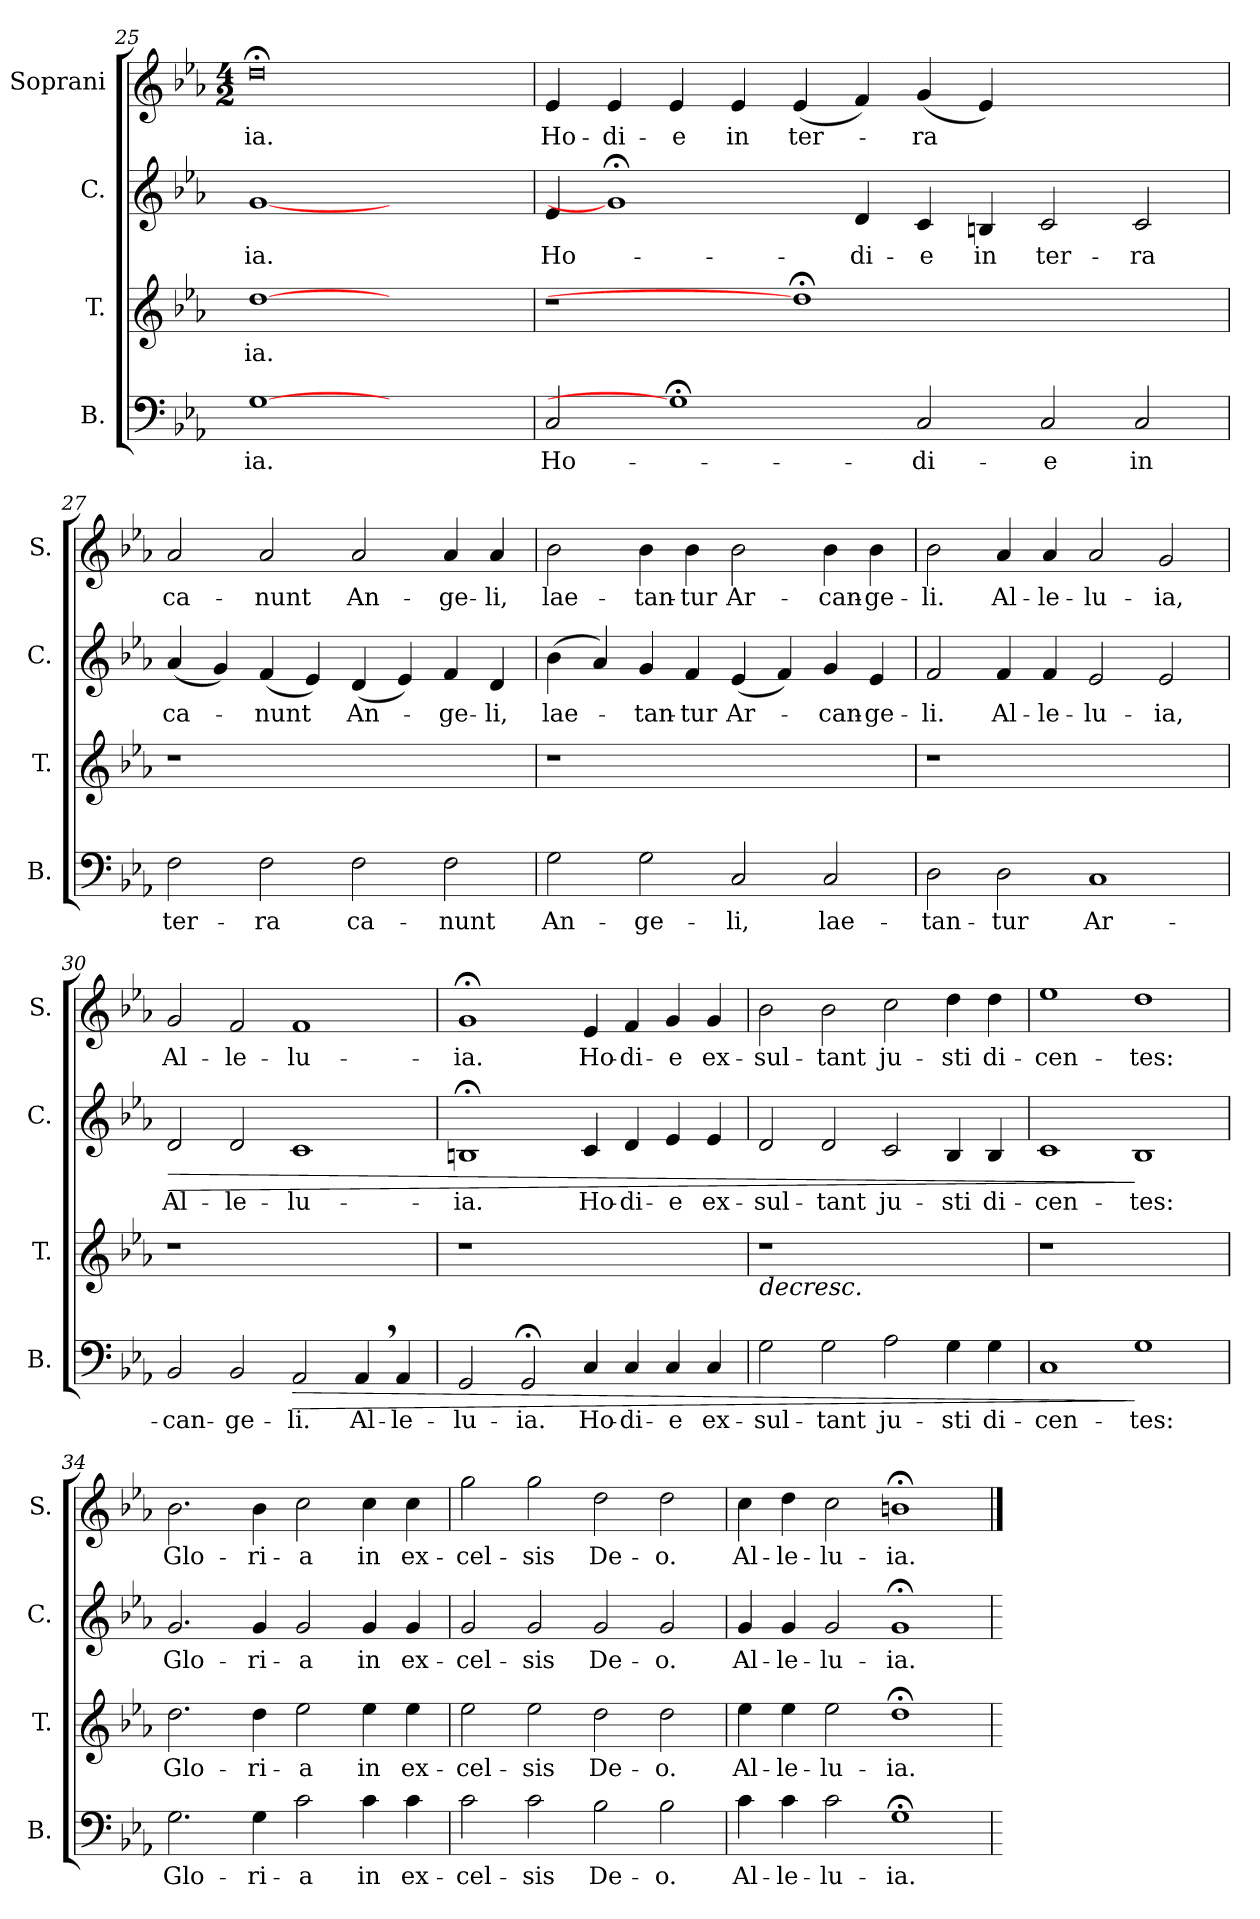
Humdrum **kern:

**kern	**text	**dynam	**kern	**text	**dynam	**kern	**text	**dynam	**kern	**text
*part4	*part4	*part4	*part3	*part3	*part3	*part2	*part2	*part2	*part1	*part1
*staff4	*staff4	*staff4	*staff3	*staff3	*staff3	*staff2	*staff2	*staff2	*staff1	*staff1
*I"B.	*	*	*I"T.	*	*	*I"C.	*	*	*I"Soprani	*
*I'B.	*	*	*I'T.	*	*	*I'C.	*	*	*I'S.	*
*clefF4	*	*	*clefG2	*	*	*clefG2	*	*	*clefG2	*
*k[b-e-a-]	*	*	*k[b-e-a-]	*	*	*k[b-e-a-]	*	*	*k[b-e-a-]	*
*E-:	*	*	*E-:	*	*	*E-:	*	*	*E-:	*
*	*	*	*	*	*	*	*	*	*M4/2	*
=25	=25	=25	=25	=25	=25	=25	=25	=25	=25	=25
!	!LO:LY:b:rj	!	!	!LO:LY:b:rj	!	!	!LO:LY:b:rj	!	!	!LO:LY:b:rj
[1G	-ia.	.	[1dd	-ia.	.	[1g	-ia.	.	0dd;<	-ia.
1ryy	.	.	1ryy	.	.	1ryy	.	.	.	.
=26	=26	=26	=26	=26	=26	=26	=26	=26	=26	=26
!	!LO:LY:b:cj	!	!LO:N:vis=1	!	!	!	!LO:LY:b:cj	!	!	!LO:LY:b:cj
2C/	Ho-	.	1r	.	.	4e-/	Ho-	.	4e-/	Ho-
!	!	!	!	!	!	!	!	!	!	!LO:LY:b:cj
.	.	.	.	.	.	1g;<]	.	.	4e-/	-di-
!	!	!	!	!	!	!	!	!	!	!LO:LY:b:cj
1G;<]	.	.	.	.	.	.	.	.	4e-/	-e
!	!	!	!	!	!	!	!	!	!	!LO:LY:b:cj
.	.	.	.	.	.	.	.	.	4e-/	in
!	!	!	!	!	!	!	!	!	!	!LO:LY:b:cj
.	.	.	1dd;<]	.	.	.	.	.	(<4e-/	ter-
!	!	!	!	!	!	!	!LO:LY:b:cj	!	!	!
.	.	.	.	.	.	4d/	-di-	.	4f/)	.
!	!LO:LY:b:cj	!	!	!	!	!	!LO:LY:b:cj	!	!	!LO:LY:b:cj
2C/	-di-	.	.	.	.	4c/	-e	.	(<4g/	-ra
!	!	!	!	!	!	!	!LO:LY:b:cj	!	!	!
.	.	.	.	.	.	4Bn/	in	.	4e-/)	.
!	!LO:LY:b:cj	!	!	!	!	!	!LO:LY:b:cj	!	!	!
2C/	-e	.	1ryy	.	.	2c/	ter-	.	1ryy	.
!	!LO:LY:b:cj	!	!	!	!	!	!LO:LY:b:cj	!	!	!
2C/	in	.	.	.	.	2c/	-ra	.	.	.
=27	=27	=27	=27	=27	=27	=27	=27	=27	=27	=27
!	!LO:LY:b:cj	!	!LO:N:vis=1	!	!	!	!LO:LY:b:cj	!	!	!LO:LY:b:cj
2F\	ter-	.	1r	.	.	(<4a-/	ca-	.	2a-/	ca-
.	.	.	.	.	.	4g/)	.	.	.	.
!	!LO:LY:b:cj	!	!	!	!	!	!LO:LY:b	!	!	!LO:LY:b:cj
2F\	-ra	.	.	.	.	(<4f/	-nunt	.	2a-/	-nunt
.	.	.	.	.	.	4e-/)	.	.	.	.
!	!LO:LY:b:cj	!	!	!	!	!	!LO:LY:b:cj	!	!	!LO:LY:b:cj
2F\	ca-	.	1ryy	.	.	(<4d/	An-	.	2a-/	An-
.	.	.	.	.	.	4e-/)	.	.	.	.
!	!LO:LY:b:cj	!	!	!	!	!	!LO:LY:b:cj	!	!	!LO:LY:b:cj
2F\	-nunt	.	.	.	.	4f/	-ge-	.	4a-/	-ge-
!	!	!	!	!	!	!	!LO:LY:b:cj	!	!	!LO:LY:b:cj
.	.	.	.	.	.	4d/	-li,	.	4a-/	-li,
!!LO:LB:g=z
=28	=28	=28	=28	=28	=28	=28	=28	=28	=28	=28
!	!LO:LY:b:cj	!	!	!	!	!	!LO:LY:b:cj	!	!	!LO:LY:b:cj
2G\	An-	.	1r	.	.	(>4b-\	lae-	.	2b-\	lae-
.	.	.	.	.	.	4a-/)	.	.	.	.
!	!LO:LY:b:cj	!	!	!	!	!	!LO:LY:b	!	!	!LO:LY:b
2G\	-ge-	.	.	.	.	4g/	-tan-	.	4b-\	-tan-
!	!	!	!	!	!	!	!LO:LY:b:rj	!	!	!LO:LY:b:rj
.	.	.	.	.	.	4f/	-tur	.	4b-\	-tur
!	!LO:LY:b:cj	!	!	!	!	!	!LO:LY:b:cj	!	!	!LO:LY:b:cj
2C/	-li,	.	1ryy	.	.	(<4e-/	Ar-	.	2b-\	Ar-
.	.	.	.	.	.	4f/)	.	.	.	.
!	!LO:LY:b:cj	!	!	!	!	!	!LO:LY:b:cj	!	!	!LO:LY:b:cj
2C/	lae-	.	.	.	.	4g/	-can-	.	4b-\	-can-
!	!	!	!	!	!	!	!LO:LY:b:rj	!	!	!LO:LY:b:rj
.	.	.	.	.	.	4e-/	-ge-	.	4b-\	-ge-
=29	=29	=29	=29	=29	=29	=29	=29	=29	=29	=29
!	!LO:LY:b:cj	!	!	!	!	!	!LO:LY:b:cj	!	!	!LO:LY:b:cj
2D\	-tan-	.	1r	.	.	2f/	-li.	.	2b-\	-li.
!	!LO:LY:b:cj	!	!	!	!	!	!LO:LY:b	!	!	!LO:LY:b
2D\	-tur	.	.	.	.	4f/	Al-	.	4a-/	Al-
!	!	!	!	!	!	!	!LO:LY:b:rj	!	!	!LO:LY:b:rj
.	.	.	.	.	.	4f/	-le-	.	4a-/	-le-
!	!LO:LY:b:cj	!	!	!	!	!	!LO:LY:b:cj	!	!	!LO:LY:b:cj
1C	Ar-	.	1ryy	.	.	2e-/	-lu-	.	2a-/	-lu-
!	!	!	!	!	!	!	!LO:LY:b:cj	!	!	!LO:LY:b:cj
.	.	.	.	.	.	2e-/	-ia,	.	2g/	-ia,
=30	=30	=30	=30	=30	=30	=30	=30	=30	=30	=30
!	!LO:LY:b:cj	!	!	!	!	!	!LO:LY:b:cj	!LO:HP:b	!	!LO:LY:b:cj
2BB-/	-can-	.	1r	.	.	2d/	Al-	>	2g/	Al-
!	!LO:LY:b:cj	!	!	!	!	!	!LO:LY:b:cj	!	!	!LO:LY:b:cj
2BB-/	-ge-	.	.	.	.	2d/	-le-	.	2f/	-le-
!	!LO:LY:b:cj	!LO:HP:b	!	!	!	!	!LO:LY:b:cj	!	!	!LO:LY:b:cj
2AA-/	-li.	>	1ryy	.	.	1c	-lu-	.	1f	-lu-
!	!LO:LY:b	!	!	!	!	!	!	!	!	!
4AA-,>/	Al-	.	.	.	.	.	.	.	.	.
!	!LO:LY:b:rj	!	!	!	!	!	!	!	!	!
4AA-/	-le-	.	.	.	.	.	.	.	.	.
=31	=31	=31	=31	=31	=31	=31	=31	=31	=31	=31
!	!LO:LY:b:cj	!	!	!	!	!	!LO:LY:b:cj	!	!	!LO:LY:b:cj
2GG/	-lu-	.	1r	.	.	1Bn;<	-ia.	.	1g;<	-ia.
!	!LO:LY:b:cj	!	!	!	!	!	!	!	!	!
2GG;</	-ia.	.	.	.	]	.	.	.	.	.
!	!LO:LY:b:cj	!	!	!	!	!	!LO:LY:b:cj	!	!	!LO:LY:b:cj
4C/	Ho-	.	1ryy	.	.	4c/	Ho-	.	4e-/	Ho-
!	!LO:LY:b:cj	!	!	!	!	!	!LO:LY:b:cj	!	!	!LO:LY:b:cj
4C/	-di-	.	.	.	.	4d/	-di-	.	4f/	-di-
!	!LO:LY:b:cj	!	!	!	!	!	!LO:LY:b:cj	!	!	!LO:LY:b:cj
4C/	-e	.	.	.	.	4e-/	-e	.	4g/	-e
!	!LO:LY:b:cj	!	!	!	!	!	!LO:LY:b:cj	!	!	!LO:LY:b:cj
4C/	ex-	.	.	.	.	4e-/	ex-	.	4g/	ex-
!!LO:PB:g=z
=32	=32	=32	=32	=32	=32	=32	=32	=32	=32	=32
!	!LO:LY:b:cj	!	!LO:N:vis=1	!	!LO:HP:b	!	!LO:LY:b:cj	!	!	!LO:LY:b:cj
2G\	-sul-	.	1r	.	>	2d/	-sul-	.	2b-\	-sul-
!	!LO:LY:b:cj	!	!	!	!	!	!LO:LY:b:cj	!	!	!LO:LY:b:cj
2G\	-tant	.	.	.	.	2d/	-tant	.	2b-\	-tant
!	!LO:LY:b:cj	!	!	!	!	!	!LO:LY:b:cj	!	!	!LO:LY:b:cj
2A-\	ju-	.	1ryy	.	.	2c/	ju-	.	2cc\	ju-
!	!LO:LY:b:cj	!	!	!	!	!	!LO:LY:b:cj	!	!	!LO:LY:b:cj
4G\	-sti	.	.	.	.	4B-/	-sti	.	4dd\	-sti
!	!LO:LY:b:cj	!	!	!	!	!	!LO:LY:b:cj	!	!	!LO:LY:b:cj
4G\	di-	.	.	.	.	4B-/	di-	.	4dd\	di-
=33	=33	=33	=33	=33	=33	=33	=33	=33	=33	=33
!	!LO:LY:b:cj	!	!LO:N:vis=1	!	!	!	!LO:LY:b:cj	!	!	!LO:LY:b:cj
1C	-cen-	.	1r	.	.	1c	-cen-	.	1ee-	-cen-
!	!LO:LY:b:cj	!	!	!	!	!	!LO:LY:b:cj	!	!	!LO:LY:b:cj
1G	-tes:	]	1ryy	.	.	1B-	-tes:	]	1dd	-tes:
=34	=34	=34	=34	=34	=34	=34	=34	=34	=34	=34
!	!LO:LY:b:cj	!	!	!LO:LY:b:cj	!	!	!LO:LY:b:cj	!	!	!LO:LY:b:cj
2.G\	Glo-	.	2.dd\	Glo-	.	2.g/	Glo-	.	2.b-\	Glo-
!	!LO:LY:b:cj	!	!	!LO:LY:b:cj	!	!	!LO:LY:b:cj	!	!	!LO:LY:b:cj
4G\	-ri-	.	4dd\	-ri-	.	4g/	-ri-	.	4b-\	-ri-
!	!LO:LY:b:cj	!	!	!LO:LY:b:cj	!	!	!LO:LY:b:cj	!	!	!LO:LY:b:cj
2c\	-a	.	2ee-\	-a	.	2g/	-a	.	2cc\	-a
!	!LO:LY:b:cj	!	!	!LO:LY:b:cj	!	!	!LO:LY:b:cj	!	!	!LO:LY:b:cj
4c\	in	.	4ee-\	in	.	4g/	in	.	4cc\	in
!	!LO:LY:b:cj	!	!	!LO:LY:b:cj	!	!	!LO:LY:b:cj	!	!	!LO:LY:b:cj
4c\	ex-	.	4ee-\	ex-	.	4g/	ex-	.	4cc\	ex-
=35	=35	=35	=35	=35	=35	=35	=35	=35	=35	=35
!	!LO:LY:b:cj	!	!	!LO:LY:b:cj	!	!	!LO:LY:b:cj	!	!	!LO:LY:b:cj
2c\	-cel-	.	2ee-\	-cel-	.	2g/	-cel-	.	2gg\	-cel-
!	!LO:LY:b:cj	!	!	!LO:LY:b:cj	!	!	!LO:LY:b:cj	!	!	!LO:LY:b:cj
2c\	-sis	.	2ee-\	-sis	.	2g/	-sis	.	2gg\	-sis
!	!LO:LY:b:cj	!	!	!LO:LY:b:cj	!	!	!LO:LY:b:cj	!	!	!LO:LY:b:cj
2B-\	De-	.	2dd\	De-	.	2g/	De-	.	2dd\	De-
!	!LO:LY:b:cj	!	!	!LO:LY:b:cj	!	!	!LO:LY:b:cj	!	!	!LO:LY:b:cj
2B-\	-o.	.	2dd\	-o.	.	2g/	-o.	.	2dd\	-o.
=36	=36	=36	=36	=36	=36	=36	=36	=36	=36	=36
!	!LO:LY:b:cj	!	!	!LO:LY:b:cj	!	!	!LO:LY:b:cj	!	!	!LO:LY:b:cj
4c\	Al-	.	4ee-\	Al-	.	4g/	Al-	.	4cc\	Al-
!	!LO:LY:b:cj	!	!	!LO:LY:b:cj	!	!	!LO:LY:b:cj	!	!	!LO:LY:b:cj
4c\	-le-	.	4ee-\	-le-	.	4g/	-le-	.	4dd\	-le-
!	!LO:LY:b:cj	!	!	!LO:LY:b:cj	!	!	!LO:LY:b:cj	!	!	!LO:LY:b:cj
2c\	-lu-	.	2ee-\	-lu-	.	2g/	-lu-	.	2cc\	-lu-
!	!LO:LY:b:cj	!	!	!LO:LY:b:cj	!	!	!LO:LY:b:cj	!	!	!LO:LY:b:cj
1G;<	-ia.	.	1dd;<	-ia.	.	1g;<	-ia.	.	1bn;<	-ia.
=	==	==	=	==	==	=	==	==	==	==
*-	*-	*-	*-	*-	*-	*-	*-	*-	*-	*-
